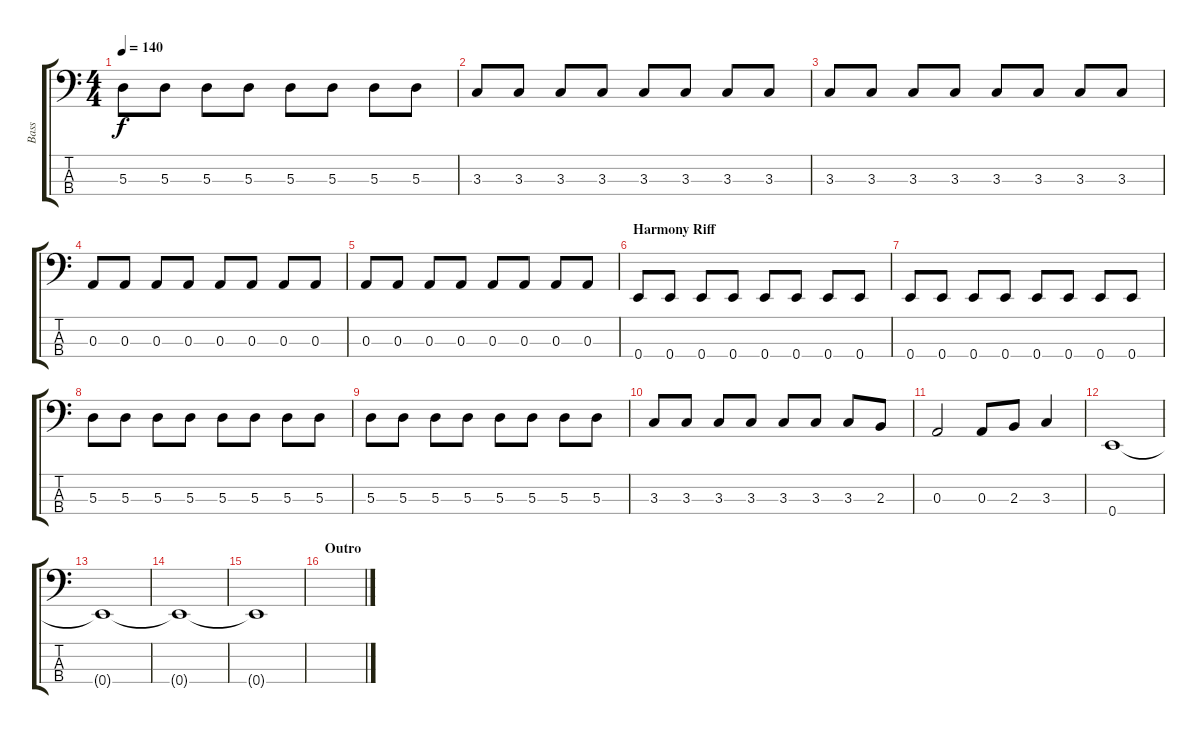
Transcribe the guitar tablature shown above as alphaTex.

\track ("Bass" "Bass") {instrument electricbassfinger}
\staff {score tabs}
\tuning (G2 D2 A1 E1) {hide}
\ts (4 4)
\tempo 140
\clef f4
\ks c
5.3.8{dy f} 5.3.8 5.3.8 5.3.8 5.3.8 5.3.8 5.3.8 5.3.8 |
3.3.8 3.3.8 3.3.8 3.3.8 3.3.8 3.3.8 3.3.8 3.3.8 |
3.3.8 3.3.8 3.3.8 3.3.8 3.3.8 3.3.8 3.3.8 3.3.8 |
0.3.8 0.3.8 0.3.8 0.3.8 0.3.8 0.3.8 0.3.8 0.3.8 |
0.3.8 0.3.8 0.3.8 0.3.8 0.3.8 0.3.8 0.3.8 0.3.8 |
\section ("" "Harmony Riff")
0.4.8 0.4.8 0.4.8 0.4.8 0.4.8 0.4.8 0.4.8 0.4.8 |
0.4.8 0.4.8 0.4.8 0.4.8 0.4.8 0.4.8 0.4.8 0.4.8 |
5.3.8 5.3.8 5.3.8 5.3.8 5.3.8 5.3.8 5.3.8 5.3.8 |
5.3.8 5.3.8 5.3.8 5.3.8 5.3.8 5.3.8 5.3.8 5.3.8 |
3.3.8 3.3.8 3.3.8 3.3.8 3.3.8 3.3.8 3.3.8 2.3.8 |
0.3.2 0.3.8 2.3.8 3.3.4 |
0.4.1 |
0.4{t}.1 |
0.4{t}.1 |
0.4{t}.1 |
\section ("" "Outro")
